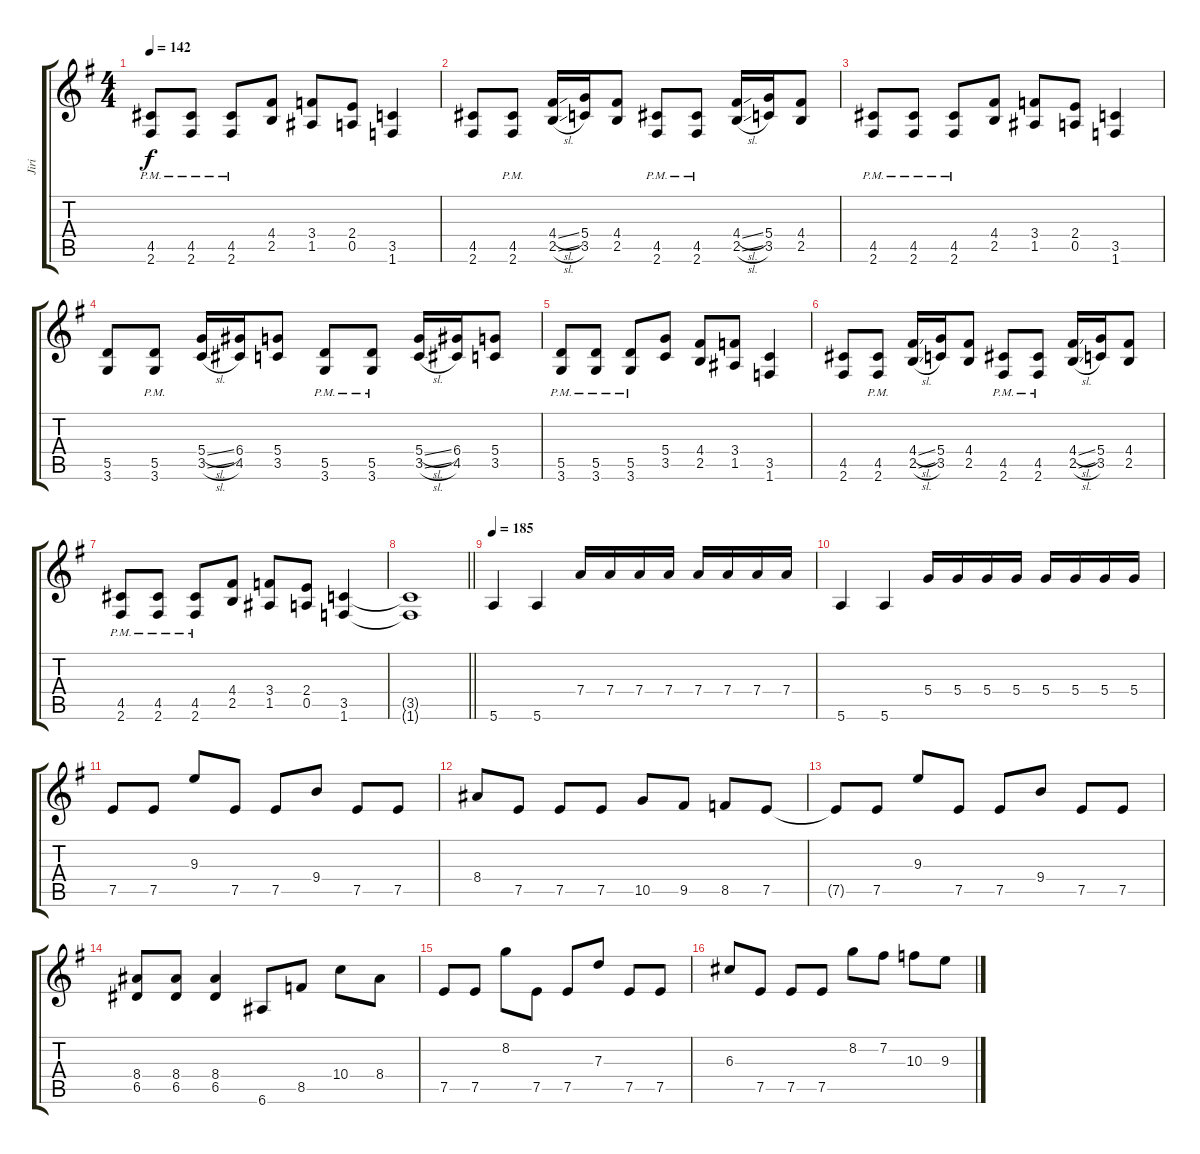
\track ("Jiri" "Jiri") {instrument distortionguitar}
\staff {score tabs}
\tuning (E4 B3 G3 D3 A2 E2) {hide}
\ts (4 4)
\tempo 142
\clef g2
\ks g
(4.5{pm} 2.6{pm}).8{dy f} (4.5{pm} 2.6{pm}).8 (4.5{pm} 2.6{pm}).8 (4.4 2.5).8 (3.4 1.5).8 (2.4 0.5).8 (3.5 1.6).4 |
(4.5 2.6).8 (4.5{pm} 2.6{pm}).8 (4.4{sl} 2.5{sl}).16 (5.4 3.5).16 (4.4 2.5).8 (4.5{pm} 2.6{pm}).8 (4.5{pm} 2.6{pm}).8 (4.4{sl} 2.5{sl}).16 (5.4 3.5).16 (4.4 2.5).8 |
(4.5{pm} 2.6{pm}).8 (4.5{pm} 2.6{pm}).8 (4.5{pm} 2.6{pm}).8 (4.4 2.5).8 (3.4 1.5).8 (2.4 0.5).8 (3.5 1.6).4 |
(5.5 3.6).8 (5.5{pm} 3.6{pm}).8 (5.4{sl} 3.5{sl}).16 (6.4 4.5).16 (5.4 3.5).8 (5.5{pm} 3.6{pm}).8 (5.5{pm} 3.6{pm}).8 (5.4{sl} 3.5{sl}).16 (6.4 4.5).16 (5.4 3.5).8 |
(5.5{pm} 3.6{pm}).8 (5.5{pm} 3.6{pm}).8 (5.5{pm} 3.6{pm}).8 (5.4 3.5).8 (4.4 2.5).8 (3.4 1.5).8 (3.5 1.6).4 |
(4.5 2.6).8 (4.5{pm} 2.6{pm}).8 (4.4{sl} 2.5{sl}).16 (5.4 3.5).16 (4.4 2.5).8 (4.5{pm} 2.6{pm}).8 (4.5{pm} 2.6{pm}).8 (4.4{sl} 2.5{sl}).16 (5.4 3.5).16 (4.4 2.5).8 |
(4.5{pm} 2.6{pm}).8 (4.5{pm} 2.6{pm}).8 (4.5{pm} 2.6{pm}).8 (4.4 2.5).8 (3.4 1.5).8 (2.4 0.5).8 (3.5 1.6).4 |
\barLineRight lightlight
(3.5{t} 1.6{t}).1 |
\tempo 185
5.6.4 5.6.4 7.4.16 7.4.16 7.4.16 7.4.16 7.4.16 7.4.16 7.4.16 7.4.16 |
5.6.4 5.6.4 5.4.16 5.4.16 5.4.16 5.4.16 5.4.16 5.4.16 5.4.16 5.4.16 |
7.5.8 7.5.8 9.3.8 7.5.8 7.5.8 9.4.8 7.5.8 7.5.8 |
8.4.8 7.5.8 7.5.8 7.5.8 10.5.8 9.5.8 8.5.8 7.5.8 |
7.5{t}.8 7.5.8 9.3.8 7.5.8 7.5.8 9.4.8 7.5.8 7.5.8 |
(8.4 6.5).8 (8.4 6.5).8 (8.4 6.5).4 6.6.8 8.5.8 10.4.8 8.4.8 |
7.5.8 7.5.8 8.2.8 7.5.8 7.5.8 7.3.8 7.5.8 7.5.8 |
6.3.8 7.5.8 7.5.8 7.5.8 8.2.8 7.2.8 10.3.8 9.3.8
